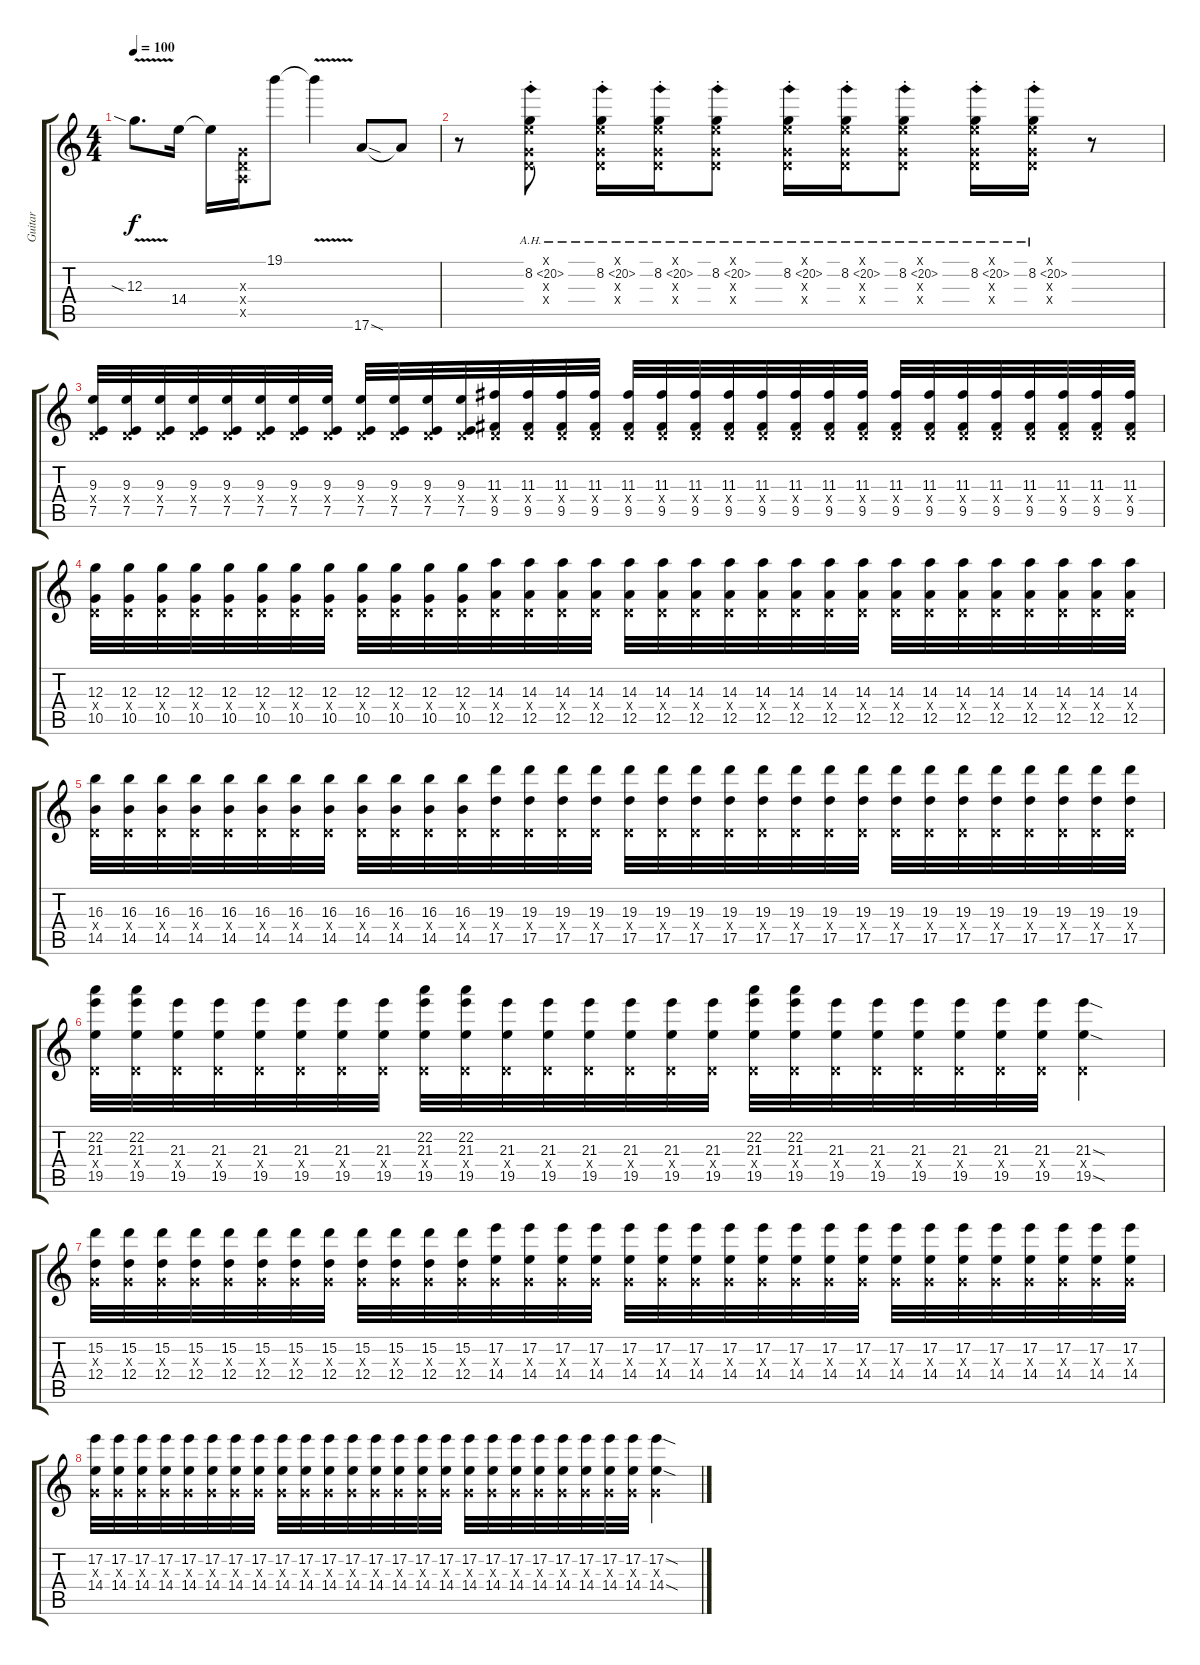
\track ("Guitar" "Guitar") {instrument distortionguitar}
\staff {score tabs}
\tuning (E4 B3 G3 D3 A2 E2) {hide}
\ts (4 4)
\tempo 100
\clef g2
\ks c
12.3{v sia}.8{d dy f} 14.4.16 14.4{t}.16 (0.3{x} 0.4{x} 0.5{x}).16 19.1.8 19.1{v t}.4 17.6{sod}.8 17.6{t}.8 |
r.8 (0.1{x} 8.2{ah 12 st} 0.3{x} 0.4{x}).8 (0.1{x} 8.2{ah 12 st} 0.3{x} 0.4{x}).16 (0.1{x} 8.2{ah 12 st} 0.3{x} 0.4{x}).16 (0.1{x} 8.2{ah 12 st} 0.3{x} 0.4{x}).8 (0.1{x} 8.2{ah 12 st} 0.3{x} 0.4{x}).16 (0.1{x} 8.2{ah 12 st} 0.3{x} 0.4{x}).16 (0.1{x} 8.2{ah 12 st} 0.3{x} 0.4{x}).8 (0.1{x} 8.2{ah 12 st} 0.3{x} 0.4{x}).16 (0.1{x} 8.2{ah 12 st} 0.3{x} 0.4{x}).16 r.8 |
(9.3 0.4{x} 7.5).32{volume 13} (9.3 0.4{x} 7.5).32 (9.3 0.4{x} 7.5).32 (9.3 0.4{x} 7.5).32 (9.3 0.4{x} 7.5).32 (9.3 0.4{x} 7.5).32 (9.3 0.4{x} 7.5).32 (9.3 0.4{x} 7.5).32 (9.3 0.4{x} 7.5).32 (9.3 0.4{x} 7.5).32 (9.3 0.4{x} 7.5).32 (9.3 0.4{x} 7.5).32 (11.3 0.4{x} 9.5).32 (11.3 0.4{x} 9.5).32 (11.3 0.4{x} 9.5).32 (11.3 0.4{x} 9.5).32 (11.3 0.4{x} 9.5).32 (11.3 0.4{x} 9.5).32 (11.3 0.4{x} 9.5).32 (11.3 0.4{x} 9.5).32 (11.3 0.4{x} 9.5).32 (11.3 0.4{x} 9.5).32 (11.3 0.4{x} 9.5).32 (11.3 0.4{x} 9.5).32 (11.3 0.4{x} 9.5).32 (11.3 0.4{x} 9.5).32 (11.3 0.4{x} 9.5).32 (11.3 0.4{x} 9.5).32 (11.3 0.4{x} 9.5).32 (11.3 0.4{x} 9.5).32 (11.3 0.4{x} 9.5).32 (11.3 0.4{x} 9.5).32 |
(12.3 0.4{x} 10.5).32 (12.3 0.4{x} 10.5).32 (12.3 0.4{x} 10.5).32 (12.3 0.4{x} 10.5).32 (12.3 0.4{x} 10.5).32 (12.3 0.4{x} 10.5).32 (12.3 0.4{x} 10.5).32 (12.3 0.4{x} 10.5).32 (12.3 0.4{x} 10.5).32 (12.3 0.4{x} 10.5).32 (12.3 0.4{x} 10.5).32 (12.3 0.4{x} 10.5).32 (14.3 0.4{x} 12.5).32 (14.3 0.4{x} 12.5).32 (14.3 0.4{x} 12.5).32 (14.3 0.4{x} 12.5).32 (14.3 0.4{x} 12.5).32 (14.3 0.4{x} 12.5).32 (14.3 0.4{x} 12.5).32 (14.3 0.4{x} 12.5).32 (14.3 0.4{x} 12.5).32 (14.3 0.4{x} 12.5).32 (14.3 0.4{x} 12.5).32 (14.3 0.4{x} 12.5).32 (14.3 0.4{x} 12.5).32 (14.3 0.4{x} 12.5).32 (14.3 0.4{x} 12.5).32 (14.3 0.4{x} 12.5).32 (14.3 0.4{x} 12.5).32 (14.3 0.4{x} 12.5).32 (14.3 0.4{x} 12.5).32 (14.3 0.4{x} 12.5).32 |
(16.3 0.4{x} 14.5).32 (16.3 0.4{x} 14.5).32 (16.3 0.4{x} 14.5).32 (16.3 0.4{x} 14.5).32 (16.3 0.4{x} 14.5).32 (16.3 0.4{x} 14.5).32 (16.3 0.4{x} 14.5).32 (16.3 0.4{x} 14.5).32 (16.3 0.4{x} 14.5).32 (16.3 0.4{x} 14.5).32 (16.3 0.4{x} 14.5).32 (16.3 0.4{x} 14.5).32 (19.3 0.4{x} 17.5).32 (19.3 0.4{x} 17.5).32 (19.3 0.4{x} 17.5).32 (19.3 0.4{x} 17.5).32 (19.3 0.4{x} 17.5).32 (19.3 0.4{x} 17.5).32 (19.3 0.4{x} 17.5).32 (19.3 0.4{x} 17.5).32 (19.3 0.4{x} 17.5).32 (19.3 0.4{x} 17.5).32 (19.3 0.4{x} 17.5).32 (19.3 0.4{x} 17.5).32 (19.3 0.4{x} 17.5).32 (19.3 0.4{x} 17.5).32 (19.3 0.4{x} 17.5).32 (19.3 0.4{x} 17.5).32 (19.3 0.4{x} 17.5).32 (19.3 0.4{x} 17.5).32 (19.3 0.4{x} 17.5).32 (19.3 0.4{x} 17.5).32 |
(22.2 21.3 0.4{x} 19.5).32 (22.2 21.3 0.4{x} 19.5).32 (21.3 0.4{x} 19.5).32 (21.3 0.4{x} 19.5).32 (21.3 0.4{x} 19.5).32 (21.3 0.4{x} 19.5).32 (21.3 0.4{x} 19.5).32 (21.3 0.4{x} 19.5).32 (22.2 21.3 0.4{x} 19.5).32 (22.2 21.3 0.4{x} 19.5).32 (21.3 0.4{x} 19.5).32 (21.3 0.4{x} 19.5).32 (21.3 0.4{x} 19.5).32 (21.3 0.4{x} 19.5).32 (21.3 0.4{x} 19.5).32 (21.3 0.4{x} 19.5).32 (22.2 21.3 0.4{x} 19.5).32 (22.2 21.3 0.4{x} 19.5).32 (21.3 0.4{x} 19.5).32 (21.3 0.4{x} 19.5).32 (21.3 0.4{x} 19.5).32 (21.3 0.4{x} 19.5).32 (21.3 0.4{x} 19.5).32 (21.3 0.4{x} 19.5).32 (21.3{sod} 0.4{x} 19.5{sod}).4 |
(15.2 0.3{x} 12.4).32 (15.2 0.3{x} 12.4).32 (15.2 0.3{x} 12.4).32 (15.2 0.3{x} 12.4).32 (15.2 0.3{x} 12.4).32 (15.2 0.3{x} 12.4).32 (15.2 0.3{x} 12.4).32 (15.2 0.3{x} 12.4).32 (15.2 0.3{x} 12.4).32 (15.2 0.3{x} 12.4).32 (15.2 0.3{x} 12.4).32 (15.2 0.3{x} 12.4).32 (17.2 0.3{x} 14.4).32 (17.2 0.3{x} 14.4).32 (17.2 0.3{x} 14.4).32 (17.2 0.3{x} 14.4).32 (17.2 0.3{x} 14.4).32 (17.2 0.3{x} 14.4).32 (17.2 0.3{x} 14.4).32 (17.2 0.3{x} 14.4).32 (17.2 0.3{x} 14.4).32 (17.2 0.3{x} 14.4).32 (17.2 0.3{x} 14.4).32 (17.2 0.3{x} 14.4).32 (17.2 0.3{x} 14.4).32 (17.2 0.3{x} 14.4).32 (17.2 0.3{x} 14.4).32 (17.2 0.3{x} 14.4).32 (17.2 0.3{x} 14.4).32 (17.2 0.3{x} 14.4).32 (17.2 0.3{x} 14.4).32 (17.2 0.3{x} 14.4).32 |
(17.2 0.3{x} 14.4).32 (17.2 0.3{x} 14.4).32 (17.2 0.3{x} 14.4).32 (17.2 0.3{x} 14.4).32 (17.2 0.3{x} 14.4).32 (17.2 0.3{x} 14.4).32 (17.2 0.3{x} 14.4).32 (17.2 0.3{x} 14.4).32 (17.2 0.3{x} 14.4).32 (17.2 0.3{x} 14.4).32 (17.2 0.3{x} 14.4).32 (17.2 0.3{x} 14.4).32 (17.2 0.3{x} 14.4).32 (17.2 0.3{x} 14.4).32 (17.2 0.3{x} 14.4).32 (17.2 0.3{x} 14.4).32 (17.2 0.3{x} 14.4).32 (17.2 0.3{x} 14.4).32 (17.2 0.3{x} 14.4).32 (17.2 0.3{x} 14.4).32 (17.2 0.3{x} 14.4).32 (17.2 0.3{x} 14.4).32 (17.2 0.3{x} 14.4).32 (17.2 0.3{x} 14.4).32 (17.2{sod} 0.3{x} 14.4{sod}).4
